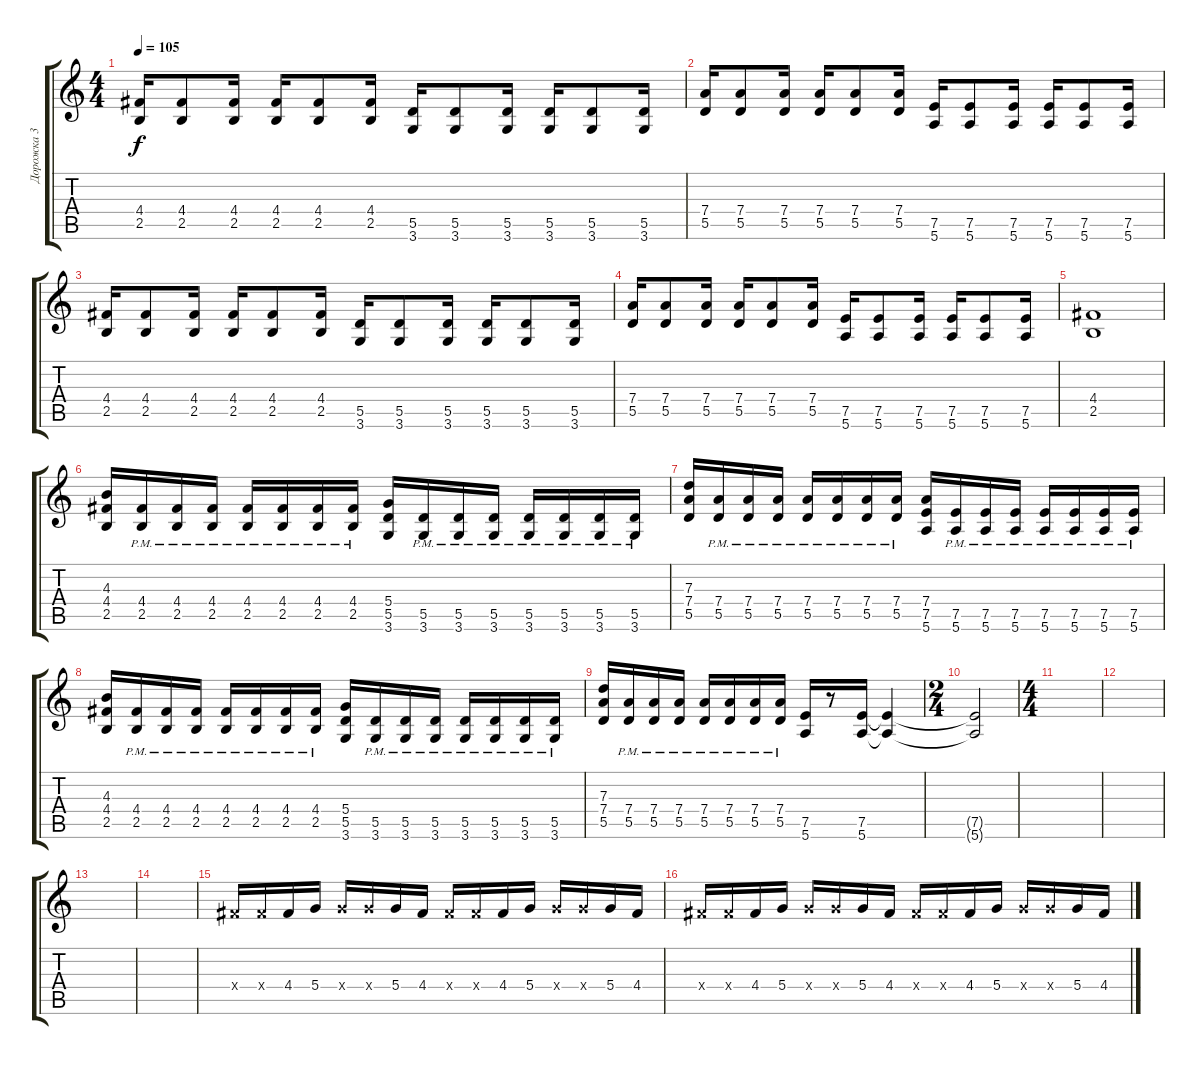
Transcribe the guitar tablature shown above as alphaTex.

\track ("Дорожка 3" "Дорожка 3") {instrument overdrivenguitar}
\staff {score tabs}
\tuning (E4 B3 G3 D3 A2 E2) {hide}
\ts (4 4)
\tempo 105
\clef g2
\ks c
(4.4 2.5).16{dy f} (4.4 2.5).8 (4.4 2.5).16 (4.4 2.5).16 (4.4 2.5).8 (4.4 2.5).16 (5.5 3.6).16 (5.5 3.6).8 (5.5 3.6).16 (5.5 3.6).16 (5.5 3.6).8 (5.5 3.6).16 |
(7.4 5.5).16 (7.4 5.5).8 (7.4 5.5).16 (7.4 5.5).16 (7.4 5.5).8 (7.4 5.5).16 (7.5 5.6).16 (7.5 5.6).8 (7.5 5.6).16 (7.5 5.6).16 (7.5 5.6).8 (7.5 5.6).16 |
(4.4 2.5).16 (4.4 2.5).8 (4.4 2.5).16 (4.4 2.5).16 (4.4 2.5).8 (4.4 2.5).16 (5.5 3.6).16 (5.5 3.6).8 (5.5 3.6).16 (5.5 3.6).16 (5.5 3.6).8 (5.5 3.6).16 |
(7.4 5.5).16 (7.4 5.5).8 (7.4 5.5).16 (7.4 5.5).16 (7.4 5.5).8 (7.4 5.5).16 (7.5 5.6).16 (7.5 5.6).8 (7.5 5.6).16 (7.5 5.6).16 (7.5 5.6).8 (7.5 5.6).16 |
(4.4 2.5).1 |
(4.3 4.4 2.5).16 (4.4{pm} 2.5{pm}).16 (4.4{pm} 2.5{pm}).16 (4.4{pm} 2.5{pm}).16 (4.4{pm} 2.5{pm}).16 (4.4{pm} 2.5{pm}).16 (4.4{pm} 2.5{pm}).16 (4.4{pm} 2.5{pm}).16 (5.4 5.5 3.6).16 (5.5{pm} 3.6{pm}).16 (5.5{pm} 3.6{pm}).16 (5.5{pm} 3.6{pm}).16 (5.5{pm} 3.6{pm}).16 (5.5{pm} 3.6{pm}).16 (5.5{pm} 3.6{pm}).16 (5.5{pm} 3.6{pm}).16 |
(7.3 7.4 5.5).16 (7.4{pm} 5.5{pm}).16 (7.4{pm} 5.5{pm}).16 (7.4{pm} 5.5{pm}).16 (7.4{pm} 5.5{pm}).16 (7.4{pm} 5.5{pm}).16 (7.4{pm} 5.5{pm}).16 (7.4{pm} 5.5{pm}).16 (7.4 7.5 5.6).16 (7.5{pm} 5.6{pm}).16 (7.5{pm} 5.6{pm}).16 (7.5{pm} 5.6{pm}).16 (7.5{pm} 5.6{pm}).16 (7.5{pm} 5.6{pm}).16 (7.5{pm} 5.6{pm}).16 (7.5{pm} 5.6{pm}).16 |
(4.3 4.4 2.5).16 (4.4{pm} 2.5{pm}).16 (4.4{pm} 2.5{pm}).16 (4.4{pm} 2.5{pm}).16 (4.4{pm} 2.5{pm}).16 (4.4{pm} 2.5{pm}).16 (4.4{pm} 2.5{pm}).16 (4.4{pm} 2.5{pm}).16 (5.4 5.5 3.6).16 (5.5{pm} 3.6{pm}).16 (5.5{pm} 3.6{pm}).16 (5.5{pm} 3.6{pm}).16 (5.5{pm} 3.6{pm}).16 (5.5{pm} 3.6{pm}).16 (5.5{pm} 3.6{pm}).16 (5.5{pm} 3.6{pm}).16 |
(7.3 7.4 5.5).16 (7.4{pm} 5.5{pm}).16 (7.4{pm} 5.5{pm}).16 (7.4{pm} 5.5{pm}).16 (7.4{pm} 5.5{pm}).16 (7.4{pm} 5.5{pm}).16 (7.4{pm} 5.5{pm}).16 (7.4{pm} 5.5{pm}).16 (7.5 5.6).16 r.8 (7.5 5.6).16 (7.5{t} 5.6{t}).4 |
\ts (2 4)
(7.5{t} 5.6{t}).2 |
\ts (4 4)
|
|
|
|
4.4{x}.16 4.4{x}.16 4.4.16 5.4.16 5.4{x}.16 5.4{x}.16 5.4.16 4.4.16 4.4{x}.16 4.4{x}.16 4.4.16 5.4.16 5.4{x}.16 5.4{x}.16 5.4.16 4.4.16 |
4.4{x}.16 4.4{x}.16 4.4.16 5.4.16 5.4{x}.16 5.4{x}.16 5.4.16 4.4.16 4.4{x}.16 4.4{x}.16 4.4.16 5.4.16 5.4{x}.16 5.4{x}.16 5.4.16 4.4.16
